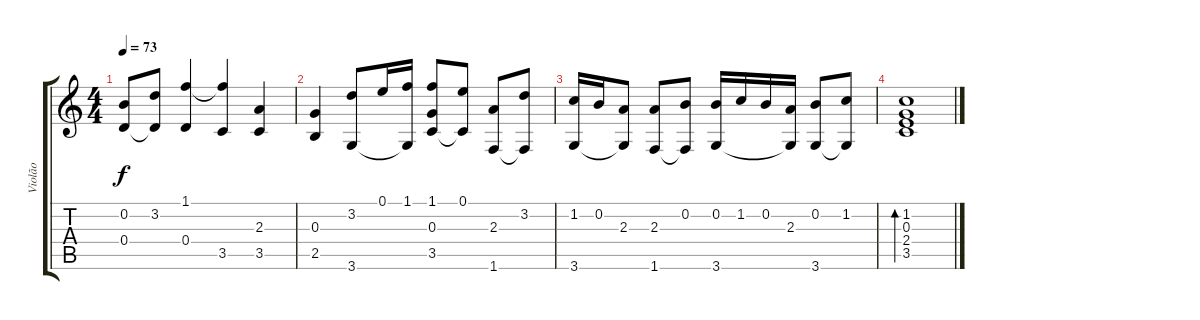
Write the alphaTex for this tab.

\track ("Violão" "Violão") {instrument acousticguitarnylon}
\staff {score tabs}
\tuning (E4 B3 G3 D3 A2 E2) {hide}
\ts (4 4)
\tempo 73
\clef g2
\ks c
(0.2 0.4).8{dy f} (3.2 0.4{t}).8 (1.1 0.4).4 (1.1{t} 3.5).4 (2.3 3.5).4 |
(0.3 2.5).4 (3.2 3.6).8 0.1.16 (1.1 3.6{t}).16 (1.1 0.3 3.5).8 (0.1 3.5{t}).8 (2.3 1.6).8 (3.2 1.6{t}).8 |
(1.2 3.6).16 0.2.16 (2.3 3.6{t}).8 (2.3 1.6).8 (0.2 1.6{t}).8 (0.2 3.6).16 1.2.16 0.2.16 (2.3 3.6{t}).16 (0.2 3.6).8 (1.2 3.6{t}).8 |
(1.2 0.3 2.4 3.5).1{bd 240}
